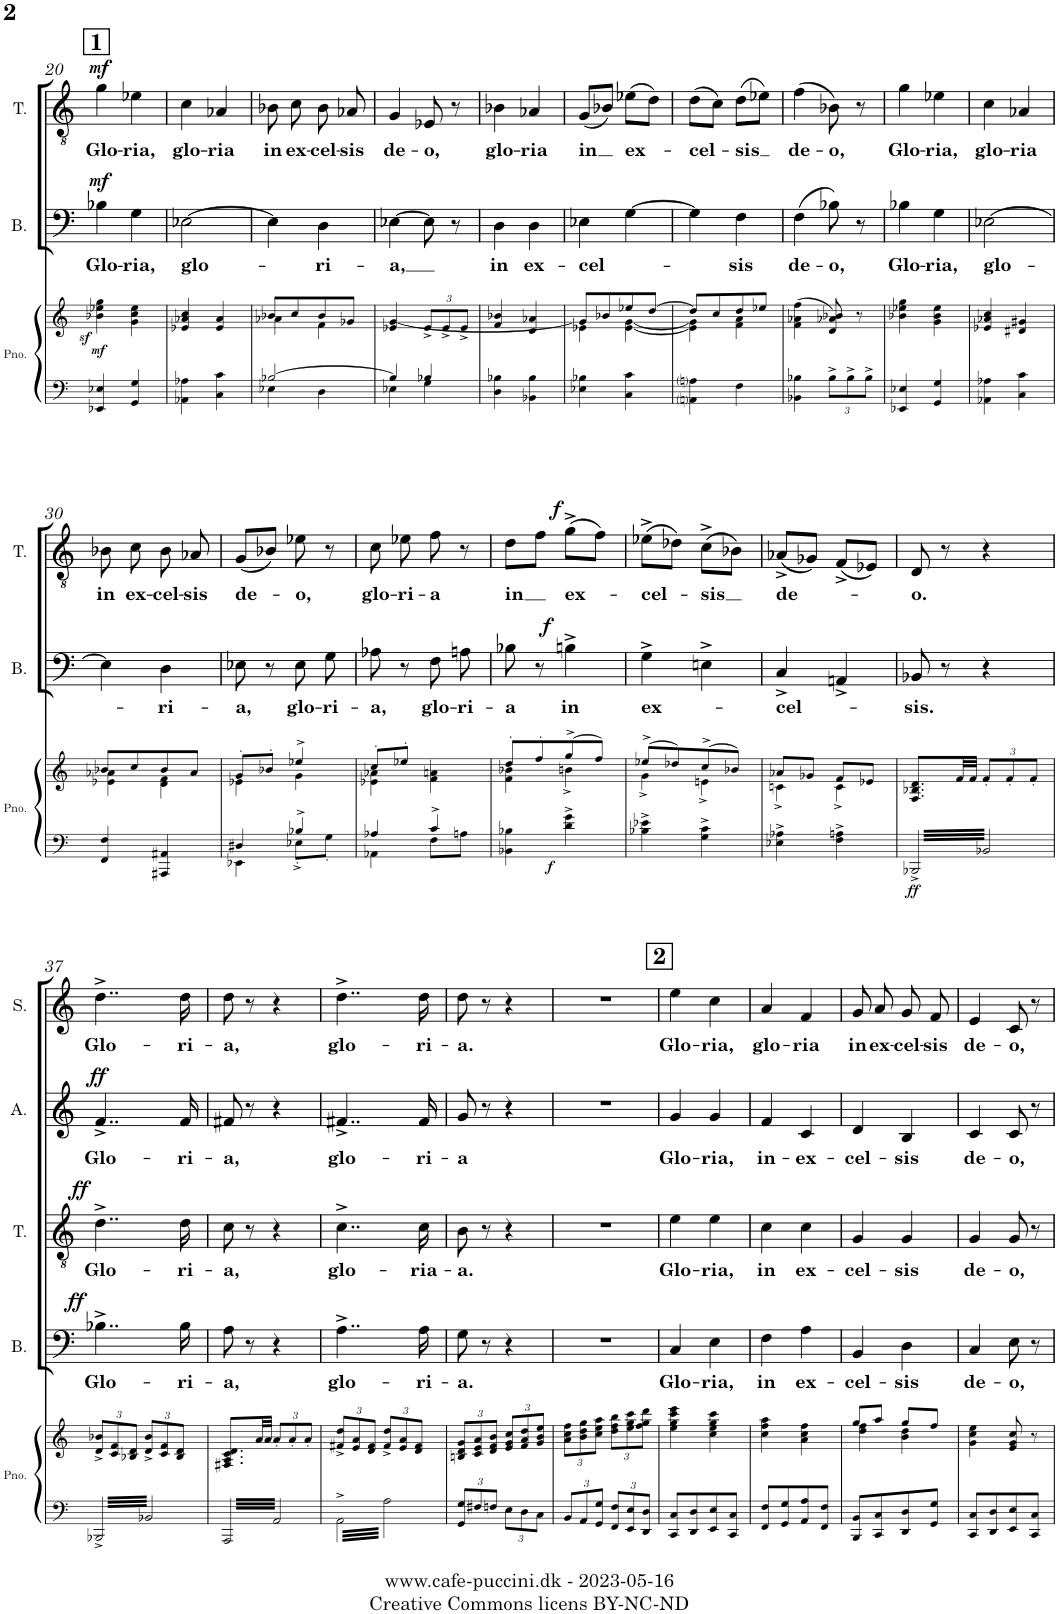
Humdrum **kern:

**kern	**kern	**dynam	**kern	**text	**dynam	**kern	**text	**dynam	**kern	**text	**dynam	**kern	**text
*part5	*part5	*part5	*part4	*part4	*part4	*part3	*part3	*part3	*part2	*part2	*part2	*part1	*part1
*staff6	*staff5	*staff5/6	*staff4	*staff4	*staff4	*staff3	*staff3	*staff3	*staff2	*staff2	*staff2	*staff1	*staff1
*I"Piano	*	*	*I"Bass	*	*	*I"Tenor	*	*	*I"Alto	*	*	*I"Soprano	*
*I'Pno.	*	*	*I'B.	*	*	*I'T.	*	*	*I'A.	*	*	*I'S.	*
!!LO:PB:g=z
*clefF4	*clefG2	*	*clefF4	*	*	*clefGv2	*	*	*clefG2	*	*	*clefG2	*
*k[]	*k[]	*	*k[]	*	*	*k[]	*	*	*k[]	*	*	*k[]	*
*M2/4	*M2/4	*	*M2/4	*	*	*M2/4	*	*	*M2/4	*	*	*M2/4	*
=20	=20	=20	=20	=20	=20	=20	=20	=20	=20	=20	=20	=20	=20
!	!	!LO:DY:b	!	!LO:LY:b	!LO:DY:a	!	!LO:LY:b	!LO:DY:a	!	!	!	!	!
4EE-X/ 4E-X/	4b-X\z< 4ee-X\z< 4gg\z<	mf	4B-X\	Glo-	mf	4g\	Glo-	mf	2r	.	.	2r	.
!	!	!	!	!LO:LY:b	!	!	!LO:LY:b	!	!	!	!	!	!
4GG/ 4G/	4g\ 4cc\ 4ee-\	.	4G\	-ria,	.	4e-X\	-ria,	.	.	.	.	.	.
=21	=21	=21	=21	=21	=21	=21	=21	=21	=21	=21	=21	=21	=21
!	!	!	!	!LO:LY:b	!	!	!LO:LY:b	!	!	!	!	!	!
4AA-X\ 4A-X\	4e-X/ 4a-X/ 4cc/	.	[2E-X\	glo-	.	4c\	glo-	.	2r	.	.	2r	.
!	!	!	!	!	!	!	!LO:LY:b	!	!	!	!	!	!
4C\ 4c\	4e-/ 4a-/	.	.	.	.	4A-X/	-ria	.	.	.	.	.	.
=22	=22	=22	=22	=22	=22	=22	=22	=22	=22	=22	=22	=22	=22
*^	*^	*	*	*	*	*	*	*	*	*	*	*	*
!	!	!	!	!	!	!	!	!	!LO:LY:b	!	!	!	!	!	!
[2B-X/	4E-X\	8b-X/L	4a-X\	.	4E-\]	.	.	8B-X\	in	.	2r	.	.	2r	.
!	!	!	!	!	!	!	!	!	!LO:LY:b	!	!	!	!	!	!
.	.	8cc/	.	.	.	.	.	8c\	ex-	.	.	.	.	.	.
!	!	!	!	!	!	!LO:LY:b	!	!	!LO:LY:b	!	!	!	!	!	!
.	4D\	8b-/	4f\	.	4D\	-ri-	.	8B-\	-cel-	.	.	.	.	.	.
!	!	!	!	!	!	!	!	!	!LO:LY:b	!	!	!	!	!	!
.	.	8g-X/J	.	.	.	.	.	8A-X/	-sis	.	.	.	.	.	.
*	*	*v	*v	*	*	*	*	*	*	*	*	*	*	*	*
=23	=23	=23	=23	=23	=23	=23	=23	=23	=23	=23	=23	=23	=23	=23
!	!	!	!	!	!LO:LY:b	!	!	!LO:LY:b	!	!	!	!	!	!
4B-/]	4E-X\	4e-X/ [<4g/	.	[4E-X\	-a,	.	4G/	de-	.	2r	.	.	2r	.
*	*	*Xbrackettup	*	*	*	*	*	*	*	*	*	*	*	*
!	!	!	!	!	!	!	!	!LO:LY:b	!	!	!	!	!	!
4B-X/	4G\	12e-^/L	.	8E-\]	.	.	8E-X/	-o,	.	.	.	.	.	.
.	.	12e-^/	.	.	.	.	.	.	.	.	.	.	.	.
.	.	.	.	8r	.	.	8r	.	.	.	.	.	.	.
.	.	12e-^/J	.	.	.	.	.	.	.	.	.	.	.	.
*v	*v	*	*	*	*	*	*	*	*	*	*	*	*	*
=24	=24	=24	=24	=24	=24	=24	=24	=24	=24	=24	=24	=24	=24
!	!	!	!	!LO:LY:b	!	!	!LO:LY:b	!	!	!	!	!	!
4D\ 4B-X\	4f/ 4b-X/	.	4D\	in	.	4B-X\	glo-	.	2r	.	.	2r	.
!	!	!	!	!LO:LY:b	!	!	!LO:LY:b	!	!	!	!	!	!
4BB-X\ 4B-\	4d/ 4a-X/	.	4D\	ex-	.	4A-X/	-ria	.	.	.	.	.	.
=25	=25	=25	=25	=25	=25	=25	=25	=25	=25	=25	=25	=25	=25
*	*^	*	*	*	*	*	*	*	*	*	*	*	*
!	!	!	!	!	!LO:LY:b	!	!	!LO:LY:b	!	!	!	!	!	!
4E-X\ 4B-X\	8g/L]	4e-X\	.	4E-X\	-cel-	.	(8G/L	in	.	2r	.	.	2r	.
.	8b-X/	.	.	.	.	.	8B-X/J)	.	.	.	.	.	.	.
!	!	!	!	!	!	!	!	!LO:LY:b	!	!	!	!	!	!
4C\ 4c\	8ee-X/	[4e-\ [4g\	.	[4G\	.	.	(8e-X\L	ex-	.	.	.	.	.	.
.	[8dd/J	.	.	.	.	.	8d\J)	.	.	.	.	.	.	.
=26	=26	=26	=26	=26	=26	=26	=26	=26	=26	=26	=26	=26	=26	=26
!	!	!	!	!	!	!	!	!LO:LY:b	!	!	!	!	!	!
4AAni\ 4Ani\	8dd/L]	4e-\] 4g\]	.	4G\]	.	.	(8d\L	-cel-	.	2r	.	.	2r	.
.	8cc/	.	.	.	.	.	8c\J)	.	.	.	.	.	.	.
!	!	!	!	!	!LO:LY:b	!	!	!LO:LY:b	!	!	!	!	!	!
4F\	8dd/	4f\ 4a\	.	4F\	-sis	.	(8d\L	-sis	.	.	.	.	.	.
.	8ee-X/J	.	.	.	.	.	8e-X\J)	.	.	.	.	.	.	.
*	*v	*v	*	*	*	*	*	*	*	*	*	*	*	*
=27	=27	=27	=27	=27	=27	=27	=27	=27	=27	=27	=27	=27	=27
!	!	!	!	!LO:LY:b	!	!	!LO:LY:b	!	!	!	!	!	!
4BB-X\ 4B-X\	(4f\ 4a-X\ 4ff\	.	(4F\	de-	.	(4f\	de-	.	2r	.	.	2r	.
*Xbrackettup	*	*	*	*	*	*	*	*	*	*	*	*	*
!	!	!	!	!LO:LY:b	!	!	!LO:LY:b	!	!	!	!	!	!
12B-^\L	8d/ 8a-X/ 8b-X/)	.	8B-X\)	-o,	.	8B-X\)	-o,	.	.	.	.	.	.
12B-^\	.	.	.	.	.	.	.	.	.	.	.	.	.
.	8r	.	8r	.	.	8r	.	.	.	.	.	.	.
12B-^\J	.	.	.	.	.	.	.	.	.	.	.	.	.
=28	=28	=28	=28	=28	=28	=28	=28	=28	=28	=28	=28	=28	=28
!	!	!	!	!LO:LY:b	!	!	!LO:LY:b	!	!	!	!	!	!
4EE-X/ 4E-X/	4b-X\ 4ee-X\ 4gg\	.	4B-X\	Glo-	.	4g\	Glo-	.	2r	.	.	2r	.
!	!	!	!	!LO:LY:b	!	!	!LO:LY:b	!	!	!	!	!	!
4GG/ 4G/	4g\ 4b-\ 4ee-\	.	4G\	-ria,	.	4e-X\	-ria,	.	.	.	.	.	.
=29	=29	=29	=29	=29	=29	=29	=29	=29	=29	=29	=29	=29	=29
!	!	!	!	!LO:LY:b	!	!	!LO:LY:b	!	!	!	!	!	!
4AA-X\ 4A-X\	4e-X/ 4a-X/ 4cc/	.	[2E-X\	glo-	.	4c\	glo-	.	2r	.	.	2r	.
!	!	!	!	!	!	!	!LO:LY:b	!	!	!	!	!	!
4C\ 4c\	4d#X/ 4g#X/	.	.	.	.	4A-X/	-ria	.	.	.	.	.	.
!!LO:LB:g=z
=30	=30	=30	=30	=30	=30	=30	=30	=30	=30	=30	=30	=30	=30
*	*^	*	*	*	*	*	*	*	*	*	*	*	*
!	!	!	!	!	!	!	!	!LO:LY:b	!	!	!	!	!	!
4FF/ 4F/	8b-X/L	4e-X\ 4a-X\	.	4E-\]	.	.	8B-X\	in	.	2r	.	.	2r	.
!	!	!	!	!	!	!	!	!LO:LY:b	!	!	!	!	!	!
.	8cc/	.	.	.	.	.	8c\	ex-	.	.	.	.	.	.
!	!	!	!	!	!LO:LY:b	!	!	!LO:LY:b	!	!	!	!	!	!
4AAA#X/ 4AA#X/	8b-/	4d\ 4f\	.	4D\	-ri-	.	8B-\	-cel-	.	.	.	.	.	.
!	!	!	!	!	!	!	!	!LO:LY:b	!	!	!	!	!	!
.	8a-/J	.	.	.	.	.	8A-X/	-sis	.	.	.	.	.	.
=31	=31	=31	=31	=31	=31	=31	=31	=31	=31	=31	=31	=31	=31	=31
*^	*	*	*	*	*	*	*	*	*	*	*	*	*	*
!	!	!	!	!	!	!LO:LY:b	!	!	!LO:LY:b	!	!	!	!	!	!
4D#X/	4EE-X\	8g'/L	4e-X\	.	8E-X\	-a,	.	(8G/L	de-	.	2r	.	.	2r	.
.	.	8b-X'/J	.	.	8r	.	.	8B-X/J)	.	.	.	.	.	.	.
!	!	!	!	!	!	!LO:LY:b	!	!	!LO:LY:b	!	!	!	!	!	!
4B-X^/	8E-X'^\L	4ee-X^/	4g\	.	8E-\L	glo-	.	8e-X\	-o,	.	.	.	.	.	.
!	!	!	!	!	!	!LO:LY:b	!	!	!	!	!	!	!	!	!
.	8G'\J	.	.	.	8G\J	-ri-	.	8r	.	.	.	.	.	.	.
=32	=32	=32	=32	=32	=32	=32	=32	=32	=32	=32	=32	=32	=32	=32	=32
!	!	!	!	!	!	!LO:LY:b	!	!	!LO:LY:b	!	!	!	!	!	!
4A-X/	4AA-X\	8cc'/L	4e-X\ 4a-X\	.	8A-X\	-a,	.	8c\	glo-	.	2r	.	.	2r	.
!	!	!	!	!	!	!	!	!	!LO:LY:b	!	!	!	!	!	!
.	.	8ee-X'/J	.	.	8r	.	.	8e-X\	-ri-	.	.	.	.	.	.
!	!	!	!	!	!	!LO:LY:b	!	!	!LO:LY:b	!	!	!	!	!	!
4c^/	8F\L	4ryy	4f\ 4an\ 4ff\	.	8F\L	glo-	.	8f\	-a	.	.	.	.	.	.
!	!	!	!	!	!	!LO:LY:b	!	!	!	!	!	!	!	!	!
.	8An\J	.	.	.	8An\J	-ri-	.	8r	.	.	.	.	.	.	.
=33	=33	=33	=33	=33	=33	=33	=33	=33	=33	=33	=33	=33	=33	=33	=33
!	!	!	!	!	!	!LO:LY:b	!	!	!LO:LY:b	!	!	!	!	!	!
*v	*v	*	*	*	*	*	*	*	*	*	*	*	*	*	*
4BB-X\ 4B-X\	8dd'/L	4f\ 4b-X\	.	8B-X\	-a	.	8d\L	in	.	2r	.	.	2r	.
.	8ff'/	.	.	8r	.	.	8f\J	.	.	.	.	.	.	.
!	!	!	!LO:DY:b=2	!	!LO:LY:b	!LO:DY:a	!	!LO:LY:b	!LO:DY:a	!	!	!	!	!
4d\^ 4g\^	(8gg^/	4bn^\	f	4Bn^\	in	f	(8g^\L	ex-	f	.	.	.	.	.
.	8ff/J)	.	.	.	.	.	8f\J)	.	.	.	.	.	.	.
=34	=34	=34	=34	=34	=34	=34	=34	=34	=34	=34	=34	=34	=34	=34
!	!	!	!	!	!LO:LY:b	!	!	!LO:LY:b	!	!	!	!	!	!
4B-X\^ 4e-X\^	(8ee-X^/L	4g^\	.	4G^\	ex-	.	(8e-X^\L	-cel-	.	2r	.	.	2r	.
.	8dd-X/)	.	.	.	.	.	8d-X\J)	.	.	.	.	.	.	.
!	!	!	!	!	!	!	!	!LO:LY:b	!	!	!	!	!	!
4G\^ 4c\^	(8cc^/	4en^\	.	4En^\	.	.	(8c^\L	-sis	.	.	.	.	.	.
.	8b-X/J)	.	.	.	.	.	8B-X\J)	.	.	.	.	.	.	.
=35	=35	=35	=35	=35	=35	=35	=35	=35	=35	=35	=35	=35	=35	=35
!	!	!	!	!	!LO:LY:b	!	!	!LO:LY:b	!	!	!	!	!	!
4E-X\^ 4A-X\^	8a-X/L	4cn^\	.	4C^/	-cel-	.	(8A-X^/L	de-	.	2r	.	.	2r	.
.	8g-X/J	.	.	.	.	.	8G-X/J)	.	.	.	.	.	.	.
4F\^ 4An\^	8f/L	4c^\	.	4AAn^/	.	.	(8F^/L	.	.	.	.	.	.	.
.	8e-X/J	.	.	.	.	.	8E-X/J)	.	.	.	.	.	.	.
*	*v	*v	*	*	*	*	*	*	*	*	*	*	*	*
=36	=36	=36	=36	=36	=36	=36	=36	=36	=36	=36	=36	=36	=36
*brackettup	*	*	*	*	*	*	*	*	*	*	*	*	*
!	!	!LO:DY:b=2	!	!LO:LY:b	!	!	!LO:LY:b	!	!	!	!	!	!
6.BBB-X^/	8.F/ 8.B-X/ 8.d/L	ff	8BB-X/	-sis.	.	8D/	-o.	.	2r	.	.	2r	.
.	.	.	8r	.	.	8r	.	.	.	.	.	.	.
.	32f/LL	.	.	.	.	.	.	.	.	.	.	.	.
.	32f/JJJ	.	.	.	.	.	.	.	.	.	.	.	.
6.BB-X/	12f'/L	.	4r	.	.	4r	.	.	.	.	.	.	.
.	12f'/	.	.	.	.	.	.	.	.	.	.	.	.
.	12f'/J	.	.	.	.	.	.	.	.	.	.	.	.
!!LO:LB:g=z
=37	=37	=37	=37	=37	=37	=37	=37	=37	=37	=37	=37	=37	=37
!	!	!	!	!LO:LY:b	!LO:DY:a	!	!LO:LY:b	!LO:DY:a	!	!LO:LY:b	!LO:DY:a	!	!LO:LY:b
6.BBB-X^/	12d/^ 12b-X/^L	.	4..B-X^\	Glo-	ff	4..d^\	Glo-	ff	4..f^/	Glo-	ff	4..dd^\	Glo-
.	12c/ 12f/	.	.	.	.	.	.	.	.	.	.	.	.
.	12B-X/ 12d/J	.	.	.	.	.	.	.	.	.	.	.	.
6.BB-X/	12d/^ 12b-/^L	.	.	.	.	.	.	.	.	.	.	.	.
.	12c/ 12f/	.	.	.	.	.	.	.	.	.	.	.	.
.	12B-/ 12d/J	.	.	.	.	.	.	.	.	.	.	.	.
!	!	!	!	!LO:LY:b	!	!	!LO:LY:b	!	!	!LO:LY:b	!	!	!LO:LY:b
.	.	.	16B-\	-ri-	.	16d\	-ri-	.	16f/	-ri-	.	16dd\	-ri-
=38	=38	=38	=38	=38	=38	=38	=38	=38	=38	=38	=38	=38	=38
!	!	!	!	!LO:LY:b	!	!	!LO:LY:b	!	!	!LO:LY:b	!	!	!LO:LY:b
6.AAA/	8.F#X/ 8.A/ 8.c/ 8.d/L	.	8A\	-a,	.	8c\	-a,	.	8f#X/	-a,	.	8dd\	-a,
.	.	.	8r	.	.	8r	.	.	8r	.	.	8r	.
.	32a/LL	.	.	.	.	.	.	.	.	.	.	.	.
.	32a/JJJ	.	.	.	.	.	.	.	.	.	.	.	.
6.AA/	12a'/L	.	4r	.	.	4r	.	.	4r	.	.	4r	.
.	12a'/	.	.	.	.	.	.	.	.	.	.	.	.
.	12a'/J	.	.	.	.	.	.	.	.	.	.	.	.
=39	=39	=39	=39	=39	=39	=39	=39	=39	=39	=39	=39	=39	=39
!	!	!	!	!LO:LY:b	!	!	!LO:LY:b	!	!	!LO:LY:b	!	!	!LO:LY:b
6.AA^\	12f#X/^ 12dd/^L	.	4..A^\	glo-	.	4..c^\	glo-	.	4..f#X^/	glo-	.	4..dd^\	glo-
.	12e/ 12a/	.	.	.	.	.	.	.	.	.	.	.	.
.	12d/ 12f#/J	.	.	.	.	.	.	.	.	.	.	.	.
6.A\	12f#/^ 12dd/^L	.	.	.	.	.	.	.	.	.	.	.	.
.	12e/ 12a/	.	.	.	.	.	.	.	.	.	.	.	.
.	12d/ 12f#/J	.	.	.	.	.	.	.	.	.	.	.	.
!	!	!	!	!LO:LY:b	!	!	!LO:LY:b	!	!	!LO:LY:b	!	!	!LO:LY:b
.	.	.	16A\	-ri-	.	16c\	-ria-	.	16f#/	-ri-	.	16dd\	-ri-
=40	=40	=40	=40	=40	=40	=40	=40	=40	=40	=40	=40	=40	=40
*Xbrackettup	*	*	*	*	*	*	*	*	*	*	*	*	*
!	!	!	!	!LO:LY:b	!	!	!LO:LY:b	!	!	!LO:LY:b	!	!	!LO:LY:b
12GG/ 12G/L	12Bn/ 12d/ 12g/L	.	8G\	-a.	.	8B\	-a.	.	8g/	-a	.	8dd\	-a.
12F#X/	12c/ 12e/ 12a/	.	.	.	.	.	.	.	.	.	.	.	.
.	.	.	8r	.	.	8r	.	.	8r	.	.	8r	.
12Fn/J	12d/ 12f/ 12b/J	.	.	.	.	.	.	.	.	.	.	.	.
12E\L	12e/ 12g/ 12cc/L	.	4r	.	.	4r	.	.	4r	.	.	4r	.
12D\	12f/ 12a/ 12dd/	.	.	.	.	.	.	.	.	.	.	.	.
12C\J	12g/ 12b/ 12ee/J	.	.	.	.	.	.	.	.	.	.	.	.
=41	=41	=41	=41	=41	=41	=41	=41	=41	=41	=41	=41	=41	=41
12BB/L	12a\ 12cc\ 12ff\L	.	2r	.	.	2r	.	.	2r	.	.	2r	.
12AA/	12b\ 12dd\ 12gg\	.	.	.	.	.	.	.	.	.	.	.	.
12GG/ 12G/J	12cc\ 12ee\ 12aa\J	.	.	.	.	.	.	.	.	.	.	.	.
12FF/ 12F/L	12dd\ 12ff\ 12bb\L	.	.	.	.	.	.	.	.	.	.	.	.
12EE/ 12E/	12ee\ 12gg\ 12ccc\	.	.	.	.	.	.	.	.	.	.	.	.
12DD/ 12D/J	12ff\ 12gg\ 12ddd\J	.	.	.	.	.	.	.	.	.	.	.	.
=42	=42	=42	=42	=42	=42	=42	=42	=42	=42	=42	=42	=42	=42
!	!	!	!	!LO:LY:b	!	!	!LO:LY:b	!	!	!LO:LY:b	!	!	!LO:LY:b
8CC/ 8C/L	4ee\ 4gg\ 4ccc\ 4eee\	.	4C/	Glo-	.	4e\	Glo-	.	4g/	Glo-	.	4ee\	Glo-
8DD/ 8D/	.	.	.	.	.	.	.	.	.	.	.	.	.
!	!	!	!	!LO:LY:b	!	!	!LO:LY:b	!	!	!LO:LY:b	!	!	!LO:LY:b
8EE/ 8E/	4cc\ 4ee\ 4gg\ 4ccc\	.	4E\	-ria,	.	4e\	-ria,	.	4g/	-ria,	.	4cc\	-ria,
8CC/ 8C/J	.	.	.	.	.	.	.	.	.	.	.	.	.
=43	=43	=43	=43	=43	=43	=43	=43	=43	=43	=43	=43	=43	=43
!	!	!	!	!LO:LY:b	!	!	!LO:LY:b	!	!	!LO:LY:b	!	!	!LO:LY:b
8FF/ 8F/L	4cc\ 4ff\ 4aa\	.	4F\	in	.	4c\	in	.	4f/	in-	.	4a/	glo-
8GG/ 8G/	.	.	.	.	.	.	.	.	.	.	.	.	.
!	!	!	!	!LO:LY:b	!	!	!LO:LY:b	!	!	!LO:LY:b	!	!	!LO:LY:b
8AA/ 8A/	4a\ 4cc\ 4ff\	.	4A\	ex-	.	4c\	ex-	.	4c/	-ex-	.	4f/	-ria
8FF/ 8F/J	.	.	.	.	.	.	.	.	.	.	.	.	.
=44	=44	=44	=44	=44	=44	=44	=44	=44	=44	=44	=44	=44	=44
*	*^	*	*	*	*	*	*	*	*	*	*	*	*
!	!	!	!	!	!LO:LY:b	!	!	!LO:LY:b	!	!	!LO:LY:b	!	!	!LO:LY:b
8BBB/ 8BB/L	8gg/L	4dd\ 4ff\	.	4BB/	-cel-	.	4G/	-cel-	.	4d/	-cel-	.	8g/L	in
!	!	!	!	!	!	!	!	!	!	!	!	!	!	!LO:LY:b
8CC/ 8C/	8aa/J	.	.	.	.	.	.	.	.	.	.	.	8a/J	ex-
!	!	!	!	!	!LO:LY:b	!	!	!LO:LY:b	!	!	!LO:LY:b	!	!	!LO:LY:b
8DD/ 8D/	8gg/L	4b\ 4dd\	.	4D\	-sis	.	4G/	-sis	.	4B/	-sis	.	8g/L	-cel-
!	!	!	!	!	!	!	!	!	!	!	!	!	!	!LO:LY:b
8GG/ 8G/J	8ff/J	.	.	.	.	.	.	.	.	.	.	.	8f/J	-sis
*	*v	*v	*	*	*	*	*	*	*	*	*	*	*	*
=45	=45	=45	=45	=45	=45	=45	=45	=45	=45	=45	=45	=45	=45
!	!	!	!	!LO:LY:b	!	!	!LO:LY:b	!	!	!LO:LY:b	!	!	!LO:LY:b
8CC/ 8C/L	4g\ 4cc\ 4ee\	.	4C/	de-	.	4G/	de-	.	4c/	de-	.	4e/	de-
8DD/ 8D/	.	.	.	.	.	.	.	.	.	.	.	.	.
!	!	!	!	!LO:LY:b	!	!	!LO:LY:b	!	!	!LO:LY:b	!	!	!LO:LY:b
8EE/ 8E/	8e/ 8g/ 8cc/	.	8E\	-o,	.	8G/	-o,	.	8c/	-o,	.	8c/	-o,
8CC/ 8C/J	8r	.	8r	.	.	8r	.	.	8r	.	.	8r	.
=	=	=	=	=	=	=	=	=	=	=	=	=	=
*-	*-	*-	*-	*-	*-	*-	*-	*-	*-	*-	*-	*-	*-
